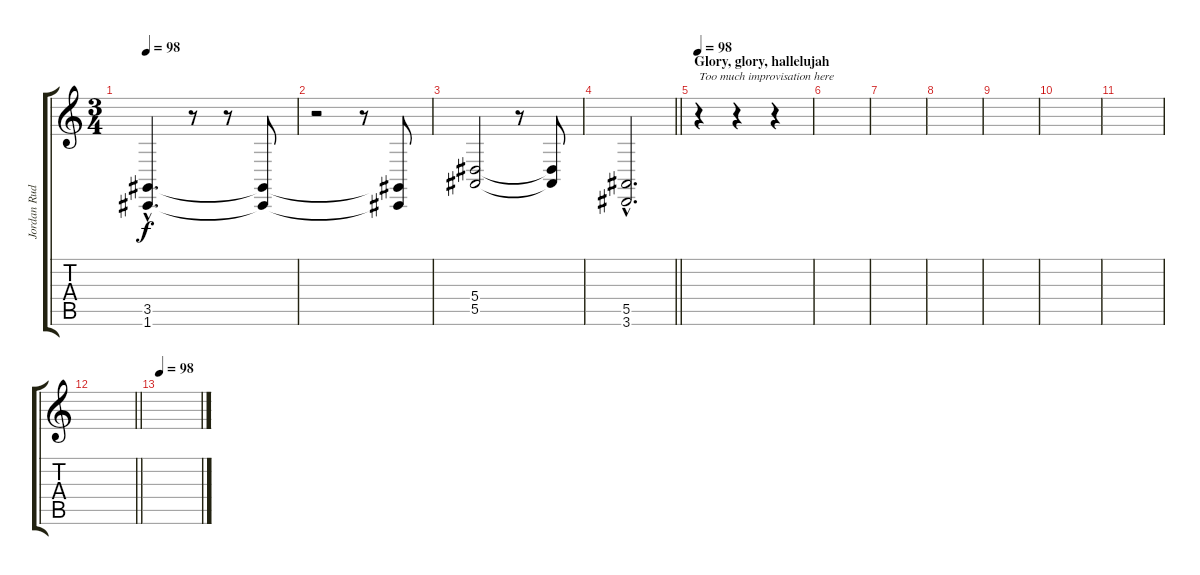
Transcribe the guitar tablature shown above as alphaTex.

\track ("Jordan Rudess L" "Jordan Rud") {instrument acousticgrandpiano}
\staff {score tabs}
\tuning (C4 G3 Eb3 Bb2 F2 C2) {hide}
\ts (3 4)
\tempo 98
\clef g2
\ks c
(3.5{hac} 1.6{hac}).4{d dy f} r.8 r.8 (3.5{t} 1.6{t}).8 |
r.2 r.8 (3.5{t} 1.6{t}).8 |
(5.4 5.5).2 r.8 (5.4{t} 5.5{t}).8 |
\barLineRight lightlight
(5.5{hac} 3.6{hac}).2{d} |
\section ("" "Glory, glory, hallelujah")
\tempo 98
r.4{txt "Too much improvisation here"} r.4 r.4 |
|
|
|
|
|
|
\barLineRight lightlight
|
\tempo 98
